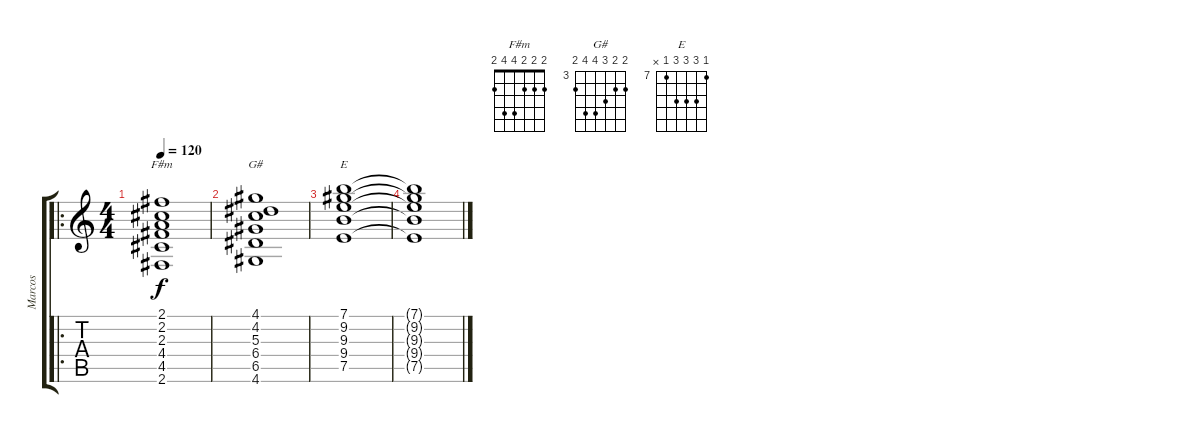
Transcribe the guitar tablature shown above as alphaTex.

\track ("Marcos" "Marcos") {instrument overdrivenguitar}
\staff {score tabs}
\tuning (E4 B3 G3 D3 A2 E2) {hide}
\chord ("F#m" 2 2 2 4 4 2)
\chord ("G#" 4 4 5 6 6 4) {firstfret 3}
\chord ("E" 7 9 9 9 7 x) {firstfret 7}
\ro
\ts (4 4)
\tempo 120
\clef g2
\ks c
(2.1 2.2 2.3 4.4 4.5 2.6).1{ch "F#m" dy f} |
(4.1 4.2 5.3 6.4 6.5 4.6).1{ch "G#"} |
(7.1 9.2 9.3 9.4 7.5).1{ch "E"} |
(7.1{t} 9.2{t} 9.3{t} 9.4{t} 7.5{t}).1
